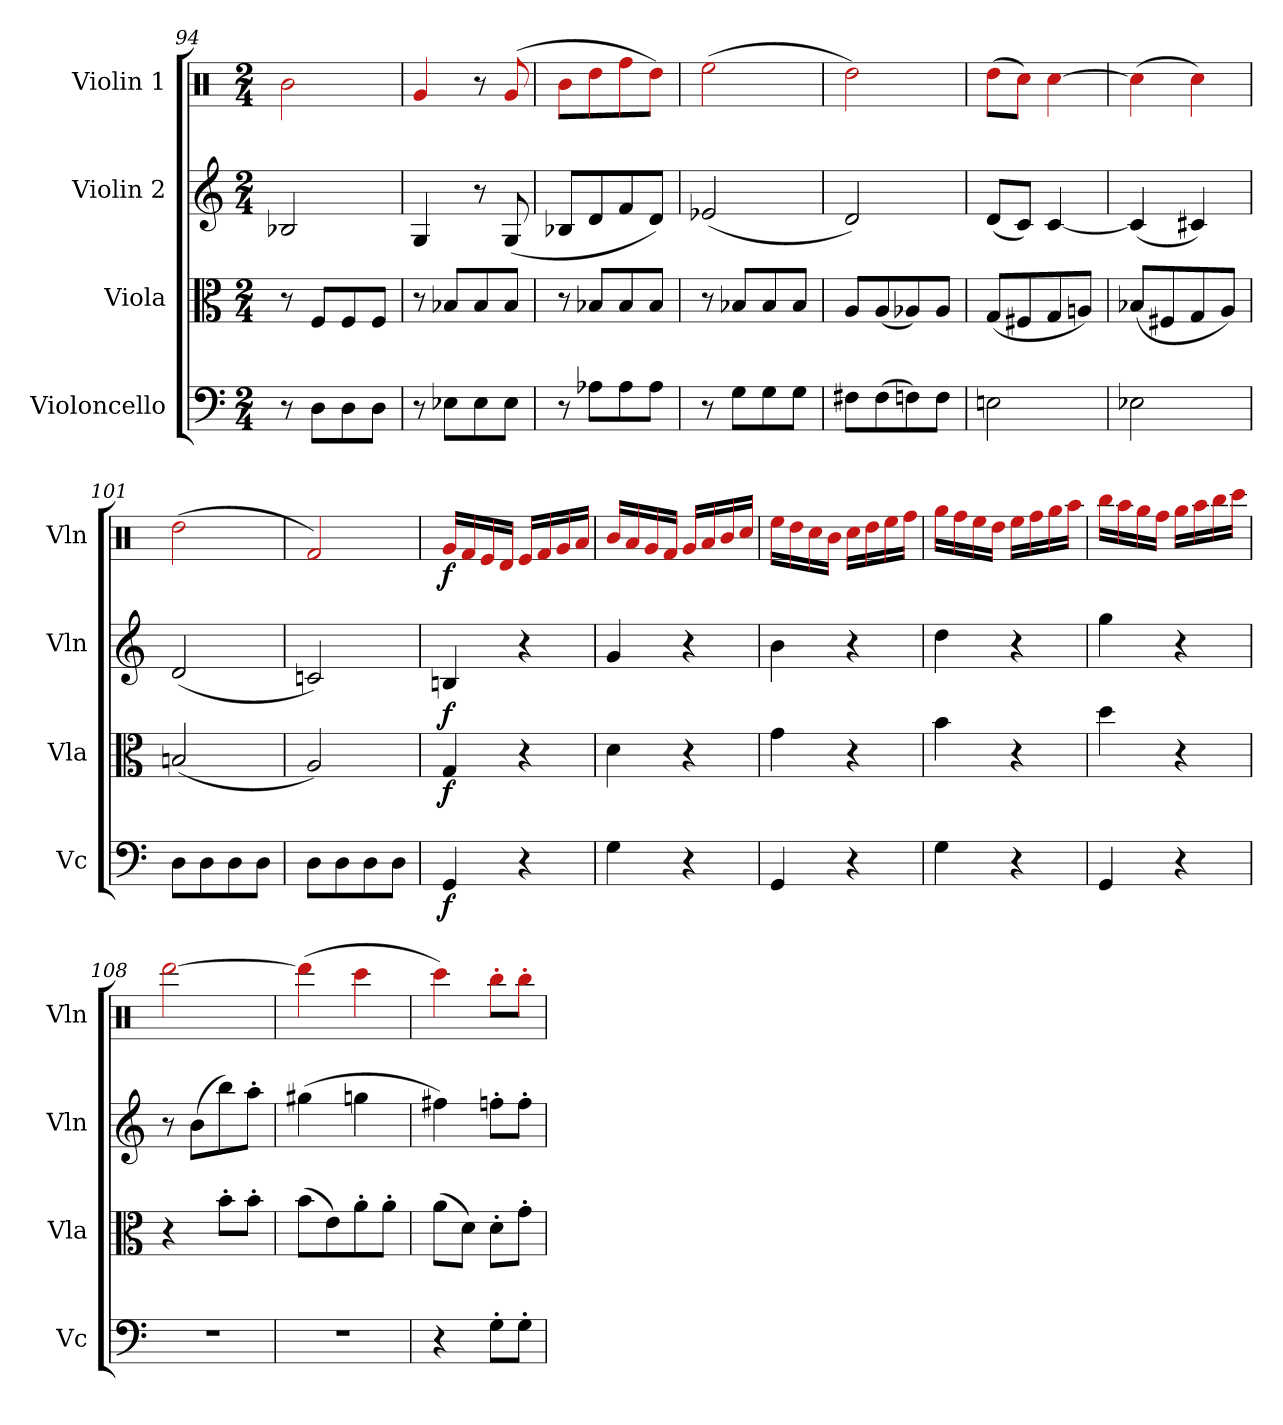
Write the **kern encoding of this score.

**kern	**dynam	**kern	**dynam	**kern	**dynam	**kern	**dynam
*part4	*part4	*part3	*part3	*part2	*part2	*part1	*part1
*staff4	*staff4	*staff3	*staff3	*staff2	*staff2	*staff1	*staff1
*I"Violoncello	*	*I"Viola	*	*I"Violin 2	*	*I"Violin 1	*
*I'Vc	*	*I'Vla	*	*I'Vln	*	*I'Vln	*
*clefF4	*	*clefC3	*	*clefG2	*	*clefX	*
*k[]	*	*k[]	*	*k[]	*	*k[]	*
*M2/4	*	*M2/4	*	*M2/4	*	*M2/4	*
=94	=94	=94	=94	=94	=94	=94	=94
8r	.	8r	.	2B-X/	.	2b-X\	.
8D\L	.	8F/L	.	.	.	.	.
8D\	.	8F/	.	.	.	.	.
8D\J	.	8F/J	.	.	.	.	.
=95	=95	=95	=95	=95	=95	=95	=95
8r	.	8r	.	4G/	.	4g/	.
8E-X\L	.	8B-X/L	.	.	.	.	.
8E-\	.	8B-/	.	8r	.	8r	.
8E-\J	.	8B-/J	.	(>8G/	.	(>8g/	.
=96	=96	=96	=96	=96	=96	=96	=96
8r	.	8r	.	8B-X/L	.	8b-X\L	.
8A-X\L	.	8B-X/L	.	8d/	.	8dd\	.
8A-\	.	8B-/	.	8f/	.	8ff\	.
8A-\J	.	8B-/J	.	8d/J)	.	8dd\J)	.
=97	=97	=97	=97	=97	=97	=97	=97
8r	.	8r	.	(2e-X/	.	(2ee-X\	.
8G\L	.	8B-X/L	.	.	.	.	.
8G\	.	8B-/	.	.	.	.	.
8G\J	.	8B-/J	.	.	.	.	.
=98	=98	=98	=98	=98	=98	=98	=98
8F#X\L	.	8A/L	.	2d/)	.	2dd\)	.
(8F#\	.	(8A/	.	.	.	.	.
8Fn\)	.	8A-X/)	.	.	.	.	.
8F\J	.	8A-/J	.	.	.	.	.
=99	=99	=99	=99	=99	=99	=99	=99
2En\	.	(8G/L	.	(8d/L	.	(8dd\L	.
.	.	8F#X/	.	8c/J)	.	8cc\J)	.
.	.	8G/	.	[4c/	.	[4cc\	.
.	.	8An/J)	.	.	.	.	.
=100	=100	=100	=100	=100	=100	=100	=100
2E-X\	.	(8B-X/L	.	(4c/]	.	(4cc\]	.
.	.	8F#X/	.	.	.	.	.
.	.	8G/	.	4c#X/)	.	4cc#X\)	.
.	.	8A/J)	.	.	.	.	.
!!LO:LB:g=z
=101	=101	=101	=101	=101	=101	=101	=101
8D\L	.	(2Bn/	.	(2d/	.	(2dd\	.
8D\	.	.	.	.	.	.	.
8D\	.	.	.	.	.	.	.
8D\J	.	.	.	.	.	.	.
=102	=102	=102	=102	=102	=102	=102	=102
8D\L	.	2A/)	.	2cn/)	.	2f#X/)	.
8D\	.	.	.	.	.	.	.
8D\	.	.	.	.	.	.	.
8D\J	.	.	.	.	.	.	.
=103	=103	=103	=103	=103	=103	=103	=103
!	!LO:DY:b	!	!LO:DY:b	!	!LO:DY:b	!	!LO:DY:b
4GG/	f	4G/	f	4Bn/	f	16g/LL	f
.	.	.	.	.	.	16f#X/	.
.	.	.	.	.	.	16e/	.
.	.	.	.	.	.	16d/JJ	.
4r	.	4r	.	4r	.	16e/LL	.
.	.	.	.	.	.	16f/	.
.	.	.	.	.	.	16g/	.
.	.	.	.	.	.	16a/JJ	.
=104	=104	=104	=104	=104	=104	=104	=104
4G\	.	4d\	.	4g/	.	16bn/LL	.
.	.	.	.	.	.	16a/	.
.	.	.	.	.	.	16g/	.
.	.	.	.	.	.	16f#X/JJ	.
4r	.	4r	.	4r	.	16g/LL	.
.	.	.	.	.	.	16a/	.
.	.	.	.	.	.	16b/	.
.	.	.	.	.	.	16cc/JJ	.
=105	=105	=105	=105	=105	=105	=105	=105
4GG/	.	4g\	.	4b\	.	16een\LL	.
.	.	.	.	.	.	16dd\	.
.	.	.	.	.	.	16cc\	.
.	.	.	.	.	.	16b\JJ	.
4r	.	4r	.	4r	.	16cc\LL	.
.	.	.	.	.	.	16dd\	.
.	.	.	.	.	.	16ee\	.
.	.	.	.	.	.	16ff#X\JJ	.
=106	=106	=106	=106	=106	=106	=106	=106
4G\	.	4b\	.	4dd\	.	16gg\LL	.
.	.	.	.	.	.	16ff#X\	.
.	.	.	.	.	.	16ee\	.
.	.	.	.	.	.	16dd\JJ	.
4r	.	4r	.	4r	.	16ee\LL	.
.	.	.	.	.	.	16ff\	.
.	.	.	.	.	.	16gg\	.
.	.	.	.	.	.	16aa\JJ	.
=107	=107	=107	=107	=107	=107	=107	=107
4GG/	.	4dd\	.	4gg\	.	16bb\LL	.
.	.	.	.	.	.	16aa\	.
.	.	.	.	.	.	16gg\	.
.	.	.	.	.	.	16ff#X\JJ	.
4r	.	4r	.	4r	.	16gg\LL	.
.	.	.	.	.	.	16aa\	.
.	.	.	.	.	.	16bb\	.
.	.	.	.	.	.	16ccc\JJ	.
!!LO:LB:g=z
=108	=108	=108	=108	=108	=108	=108	=108
2r	.	4r	.	8r	.	[2ddd\	.
.	.	.	.	(8b\L	.	.	.
.	.	8b'\L	.	8bb\)	.	.	.
.	.	8b'\J	.	8aa'\J	.	.	.
=109	=109	=109	=109	=109	=109	=109	=109
2r	.	(8b\L	.	(4gg#X\	.	(4ddd\]	.
.	.	8e\)	.	.	.	.	.
.	.	8a'\	.	4ggn\	.	4ccc#X\	.
.	.	8a'\J	.	.	.	.	.
=110	=110	=110	=110	=110	=110	=110	=110
4r	.	(8a\L	.	4ff#X\)	.	4cccn\)	.
.	.	8d\J)	.	.	.	.	.
8G'\L	.	8d'\L	.	8ffn'\L	.	8bb'\L	.
8G'\J	.	8g'\J	.	8ff'\J	.	8bb'\J	.
=	=	=	=	=	=	=	=
*-	*-	*-	*-	*-	*-	*-	*-
